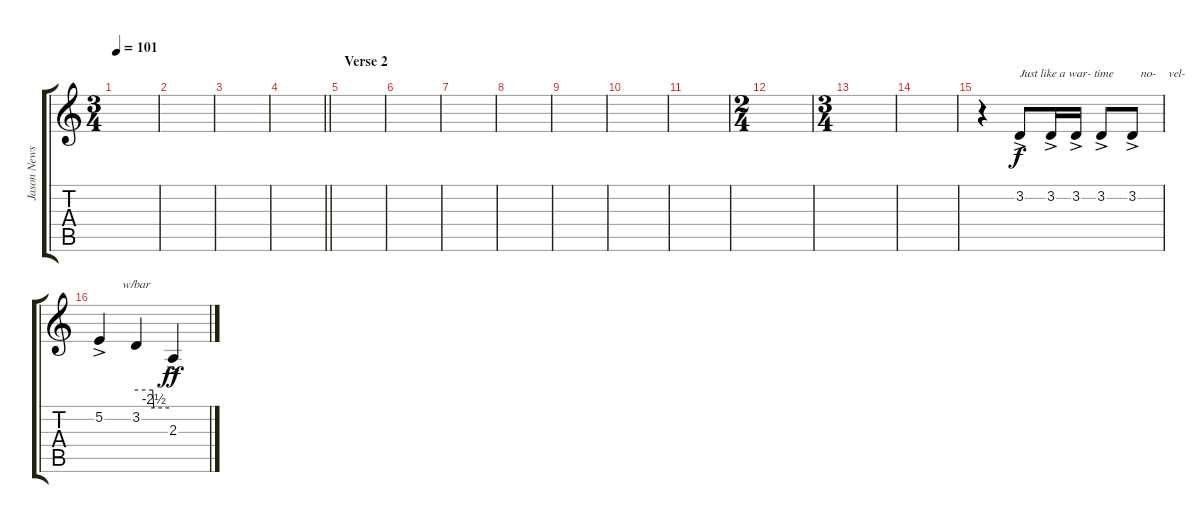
\track ("Jason Newsted (Vocals)" "Jason News") {instrument oboe}
\staff {score tabs}
\tuning (E4 B3 G3 D3 A2 E2) {hide}
\ts (3 4)
\tempo 101
\clef g2
\ks c
|
|
|
\barLineRight lightlight
|
\section ("" "Verse 2")
|
|
|
|
|
|
|
\ts (2 4)
|
\ts (3 4)
|
|
r.4 3.2{ac}.8{txt "Just like a war- time         no-    vel-     ty."} 3.2{ac}.16 3.2{ac}.16 3.2{ac}.8 3.2{ac}.8 |
5.2{ac}.4 3.2.4{tbe (custom default 0 0 30 0 32 -10 60 -10) dy f} 2.3{ac}.4{dy ff}
